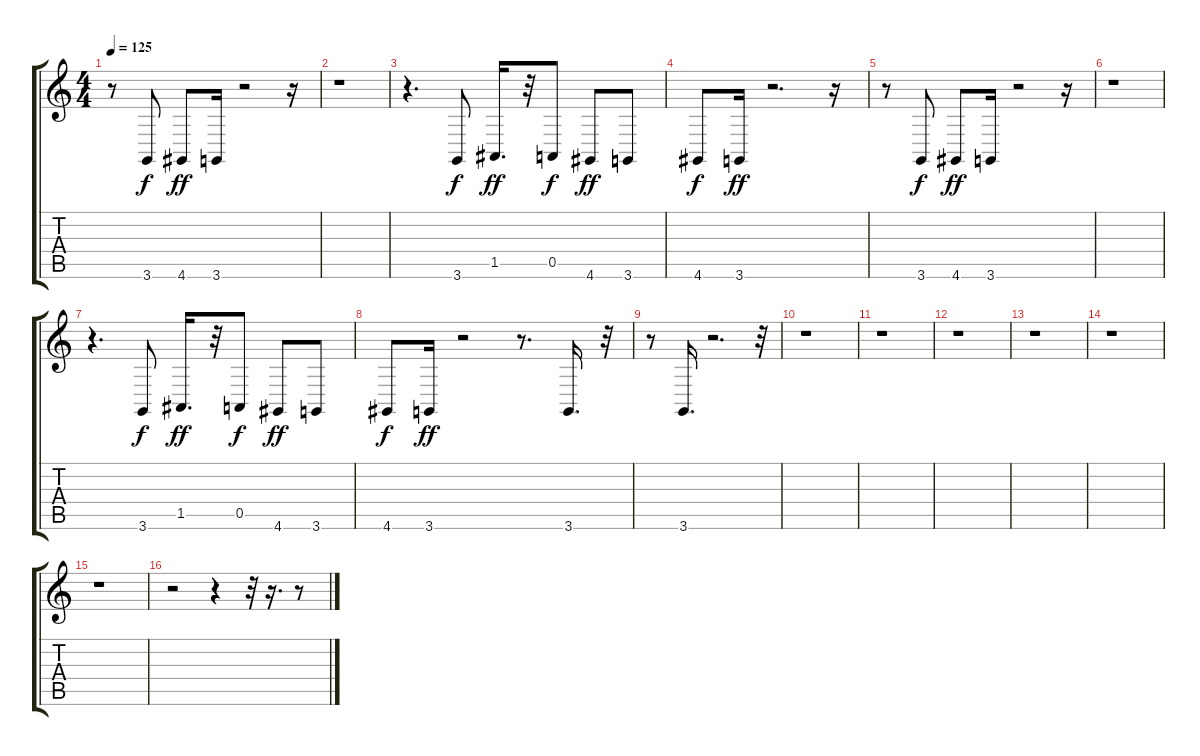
\track "" {instrument orchestralharp}
\staff {score tabs}
\tuning (E4 B3 G3 D3 A2 E2) {hide}
\ts (4 4)
\tempo 125
\clef g2
\ks c
r.8{dy ff} 3.6.8{dy f} 4.6.8{dy ff} 3.6.16 r.2 r.16 |
r.1 |
r.4{d} 3.6.8{dy f} 1.5.16{d dy ff} r.32 0.5.8{dy f} 4.6.8{dy ff} 3.6.8 |
4.6.8{dy f} 3.6.16{dy ff} r.2{d} r.16 |
r.8 3.6.8{dy f} 4.6.8{dy ff} 3.6.16 r.2 r.16 |
r.1 |
r.4{d} 3.6.8{dy f} 1.5.16{d dy ff} r.32 0.5.8{dy f} 4.6.8{dy ff} 3.6.8 |
4.6.8{dy f} 3.6.16{dy ff} r.2 r.8{d} 3.6.16{d} r.32 |
r.8 3.6.16{d} r.2{d} r.32 |
r.1 |
r.1 |
r.1 |
r.1 |
r.1 |
r.1 |
r.2 r.4 r.32 r.16{d} r.8
